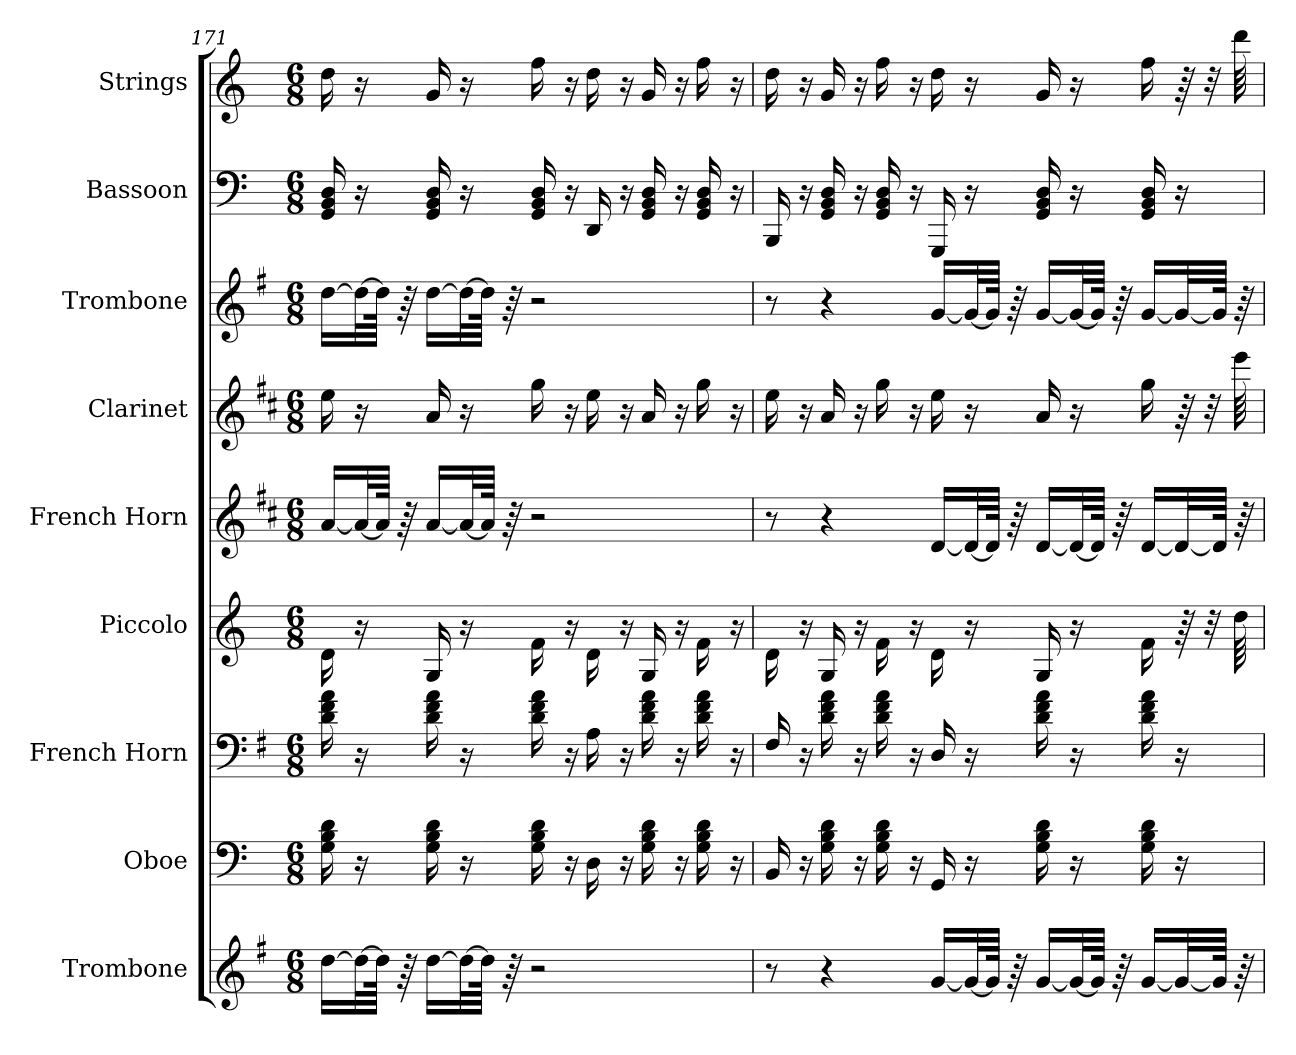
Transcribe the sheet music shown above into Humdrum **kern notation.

**kern	**kern	**kern	**kern	**kern	**kern	**kern	**kern	**kern
*part9	*part8	*part7	*part6	*part5	*part4	*part3	*part2	*part1
*staff9	*staff8	*staff7	*staff6	*staff5	*staff4	*staff3	*staff2	*staff1
*I"Trombone	*I"Oboe	*I"French Horn	*I"Piccolo	*I"French Horn	*I"Clarinet	*I"Trombone	*I"Bassoon	*I"Strings
*I'Trb	*I'Ob	*I'Hn	*I'Picc	*I'Hn	*I'Cl	*I'Trb	*I'Bsn	*I'Str
*clefG2	*clefF4	*clefF4	*clefG2	*clefG2	*clefG2	*clefG2	*clefF4	*clefG2
*	*	*ITrd4c7	*ITrd-7c-12	*ITrd4c7	*ITrd1c2	*	*	*
*k[f#]	*k[]	*k[]	*k[]	*k[f#]	*k[]	*k[f#]	*k[]	*k[]
*M6/8	*M6/8	*M6/8	*M6/8	*M6/8	*M6/8	*M6/8	*M6/8	*M6/8
=171	=171	=171	=171	=171	=171	=171	=171	=171
[16dd\LL	16G\ 16B\ 16d\	16G\ 16B\ 16d\	16dd\	[16d/LL	16dd\	[16dd\LL	16GG/ 16BB/ 16D/	16dd\
32dd\L_	16r	16r	16r	32d/L_	16r	32dd\L_	16r	16r
64dd\JJJk]	.	.	.	64d/JJJk]	.	64dd\JJJk]	.	.
64r	.	.	.	64r	.	64r	.	.
[16dd\LL	16G\ 16B\ 16d\	16G\ 16B\ 16d\	16g/	[16d/LL	16g/	[16dd\LL	16GG/ 16BB/ 16D/	16g/
32dd\L_	16r	16r	16r	32d/L_	16r	32dd\L_	16r	16r
64dd\JJJk]	.	.	.	64d/JJJk]	.	64dd\JJJk]	.	.
64r	.	.	.	64r	.	64r	.	.
2r	16G\ 16B\ 16d\	16G\ 16B\ 16d\	16ff\	2r	16ff\	2r	16GG/ 16BB/ 16D/	16ff\
.	16r	16r	16r	.	16r	.	16r	16r
.	16D\	16D\	16dd\	.	16dd\	.	16DD/	16dd\
.	16r	16r	16r	.	16r	.	16r	16r
.	16G\ 16B\ 16d\	16G\ 16B\ 16d\	16g/	.	16g/	.	16GG/ 16BB/ 16D/	16g/
.	16r	16r	16r	.	16r	.	16r	16r
.	16G\ 16B\ 16d\	16G\ 16B\ 16d\	16ff\	.	16ff\	.	16GG/ 16BB/ 16D/	16ff\
.	16r	16r	16r	.	16r	.	16r	16r
!!LO:PB:g=z
=172	=172	=172	=172	=172	=172	=172	=172	=172
8r	16BB/	16BB/	16dd\	8r	16dd\	8r	16BBB/	16dd\
.	16r	16r	16r	.	16r	.	16r	16r
4r	16G\ 16B\ 16d\	16G\ 16B\ 16d\	16g/	4r	16g/	4r	16GG/ 16BB/ 16D/	16g/
.	16r	16r	16r	.	16r	.	16r	16r
.	16G\ 16B\ 16d\	16G\ 16B\ 16d\	16ff\	.	16ff\	.	16GG/ 16BB/ 16D/	16ff\
.	16r	16r	16r	.	16r	.	16r	16r
[16g/LL	16GG/	16GG/	16dd\	[16G/LL	16dd\	[16g/LL	16GGG/	16dd\
32g/L_	16r	16r	16r	32G/L_	16r	32g/L_	16r	16r
64g/JJJk]	.	.	.	64G/JJJk]	.	64g/JJJk]	.	.
64r	.	.	.	64r	.	64r	.	.
[16g/LL	16G\ 16B\ 16d\	16G\ 16B\ 16d\	16g/	[16G/LL	16g/	[16g/LL	16GG/ 16BB/ 16D/	16g/
32g/L_	16r	16r	16r	32G/L_	16r	32g/L_	16r	16r
64g/JJJk]	.	.	.	64G/JJJk]	.	64g/JJJk]	.	.
64r	.	.	.	64r	.	64r	.	.
[16g/LL	16G\ 16B\ 16d\	16G\ 16B\ 16d\	16ff\	[16G/LL	16ff\	[16g/LL	16GG/ 16BB/ 16D/	16ff\
32g/L_	16r	16r	64r	32G/L_	64r	32g/L_	16r	64r
.	.	.	32r	.	32r	.	.	32r
64g/JJJk]	.	.	.	64G/JJJk]	.	64g/JJJk]	.	.
64r	.	.	64ddd\	64r	64ddd\	64r	.	64ddd\
=	=	=	=	=	=	=	=	=
*-	*-	*-	*-	*-	*-	*-	*-	*-
